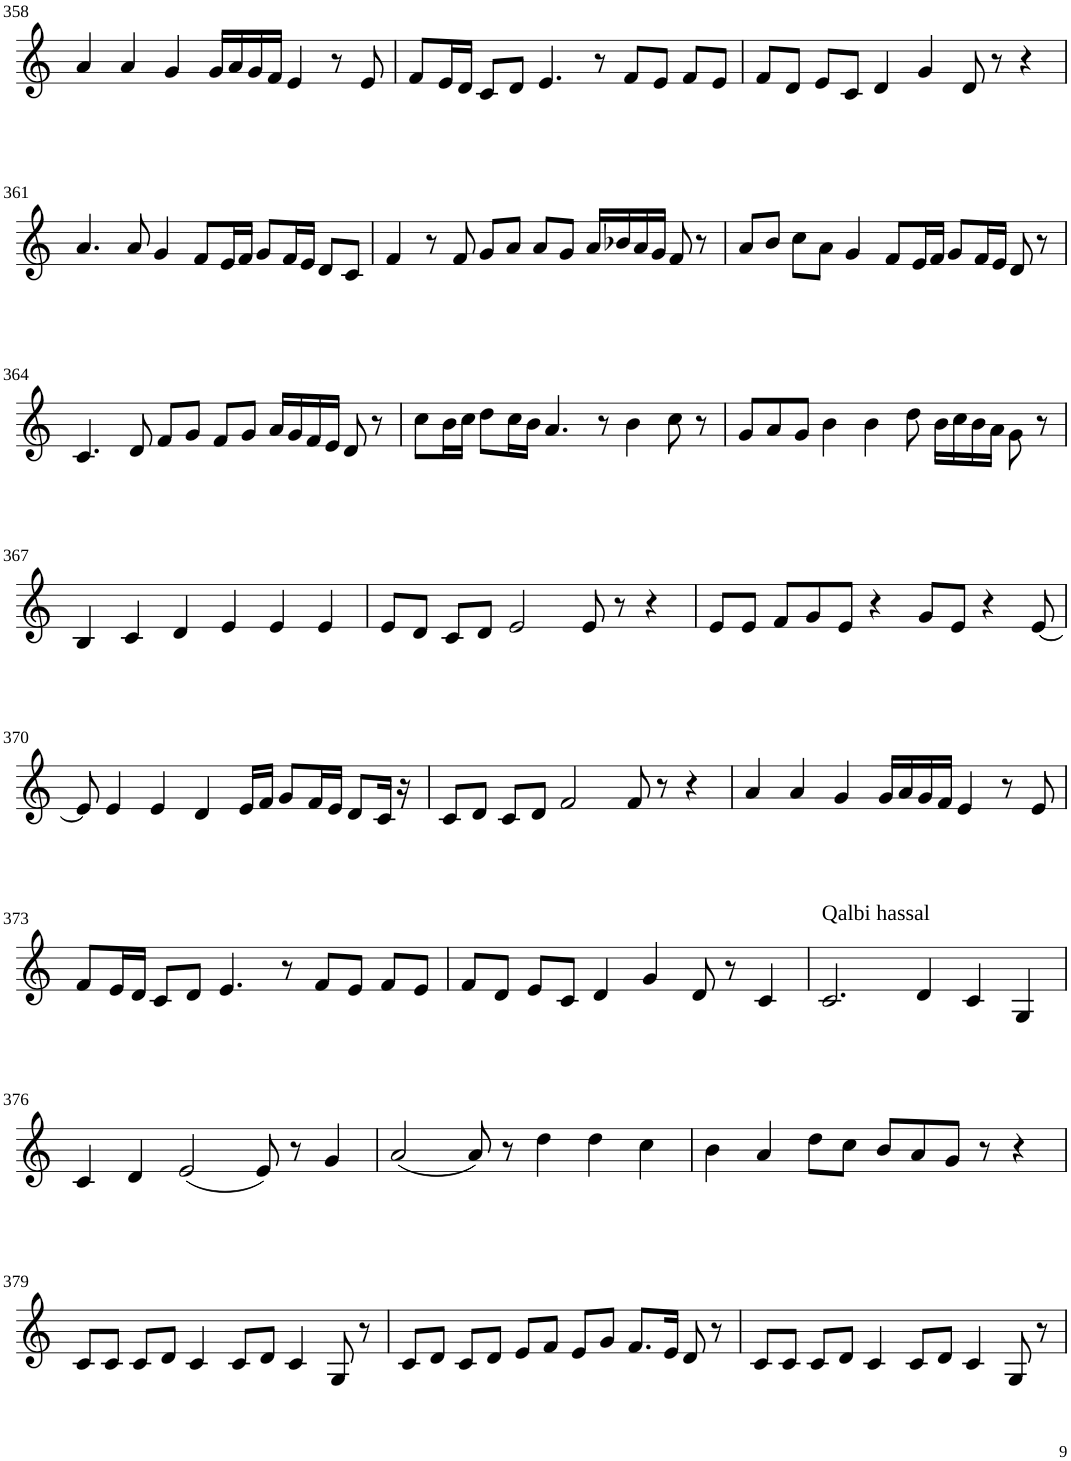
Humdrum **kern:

**kern
*part1
*staff1
*I"Violin
!!LO:PB:g=z
*clefG2
*k[]
*M6/4
=358
4a/
4a/
4g/
16g/LL
16a/
16g/
16f/JJ
4e/
8r
8e/
=359
8f/L
16e/L
16d/JJ
8c/L
8d/J
4.e/
8r
8f/L
8e/J
8f/L
8e/J
=360
8f/L
8d/J
8e/L
8c/J
4d/
4g/
8d/
8r
4r
!!LO:LB:g=z
=361
4.a/
8a/
4g/
8f/L
16e/L
16f/JJ
8g/L
16f/L
16e/JJ
8d/L
8c/J
=362
4f/
8r
8f/
8g/L
8a/J
8a/L
8g/J
16a/LL
16b-X/
16a/
16g/JJ
8f/
8r
=363
8a/L
8b/J
8cc\L
8a\J
4g/
8f/L
16e/L
16f/JJ
8g/L
16f/L
16e/JJ
8d/
8r
!!LO:LB:g=z
=364
4.c/
8d/
8f/L
8g/J
8f/L
8g/J
16a/LL
16g/
16f/
16e/JJ
8d/
8r
=365
8cc\L
16b\L
16cc\JJ
8dd\L
16cc\L
16b\JJ
4.a/
8r
4b\
8cc\
8r
=366
8g/L
8a/
8g/J
4b\
4b\
8dd\
16b\LL
16cc\
16b\
16a\JJ
8g\
8r
!!LO:LB:g=z
=367
4B/
4c/
4d/
4e/
4e/
4e/
=368
8e/L
8d/J
8c/L
8d/J
2e/
8e/
8r
4r
=369
8e/L
8e/J
8f/L
8g/
8e/J
4r
8g/L
8e/J
4r
[8e/
!!LO:LB:g=z
=370
8e/]
4e/
4e/
4d/
16e/LL
16f/JJ
8g/L
16f/L
16e/JJ
8d/L
16c/Jk
16r
=371
8c/L
8d/J
8c/L
8d/J
2f/
8f/
8r
4r
=372
4a/
4a/
4g/
16g/LL
16a/
16g/
16f/JJ
4e/
8r
8e/
!!LO:LB:g=z
=373
8f/L
16e/L
16d/JJ
8c/L
8d/J
4.e/
8r
8f/L
8e/J
8f/L
8e/J
=374
8f/L
8d/J
8e/L
8c/J
4d/
4g/
8d/
8r
4c/
=375
!LO:TX:a:t=Qalbi hassal
2.c/
4d/
4c/
4G/
!!LO:LB:g=z
=376
4c/
4d/
(2e/
8e/)
8r
4g/
=377
(2a/
8a/)
8r
4dd\
4dd\
4cc\
=378
4b\
4a/
8dd\L
8cc\J
8b/L
8a/
8g/J
8r
4r
!!LO:LB:g=z
=379
8c/L
8c/J
8c/L
8d/J
4c/
8c/L
8d/J
4c/
8G/
8r
=380
8c/L
8d/J
8c/L
8d/J
8e/L
8f/J
8e/L
8g/J
8.f/L
16e/Jk
8d/
8r
=381
8c/L
8c/J
8c/L
8d/J
4c/
8c/L
8d/J
4c/
8G/
8r
=
*-
